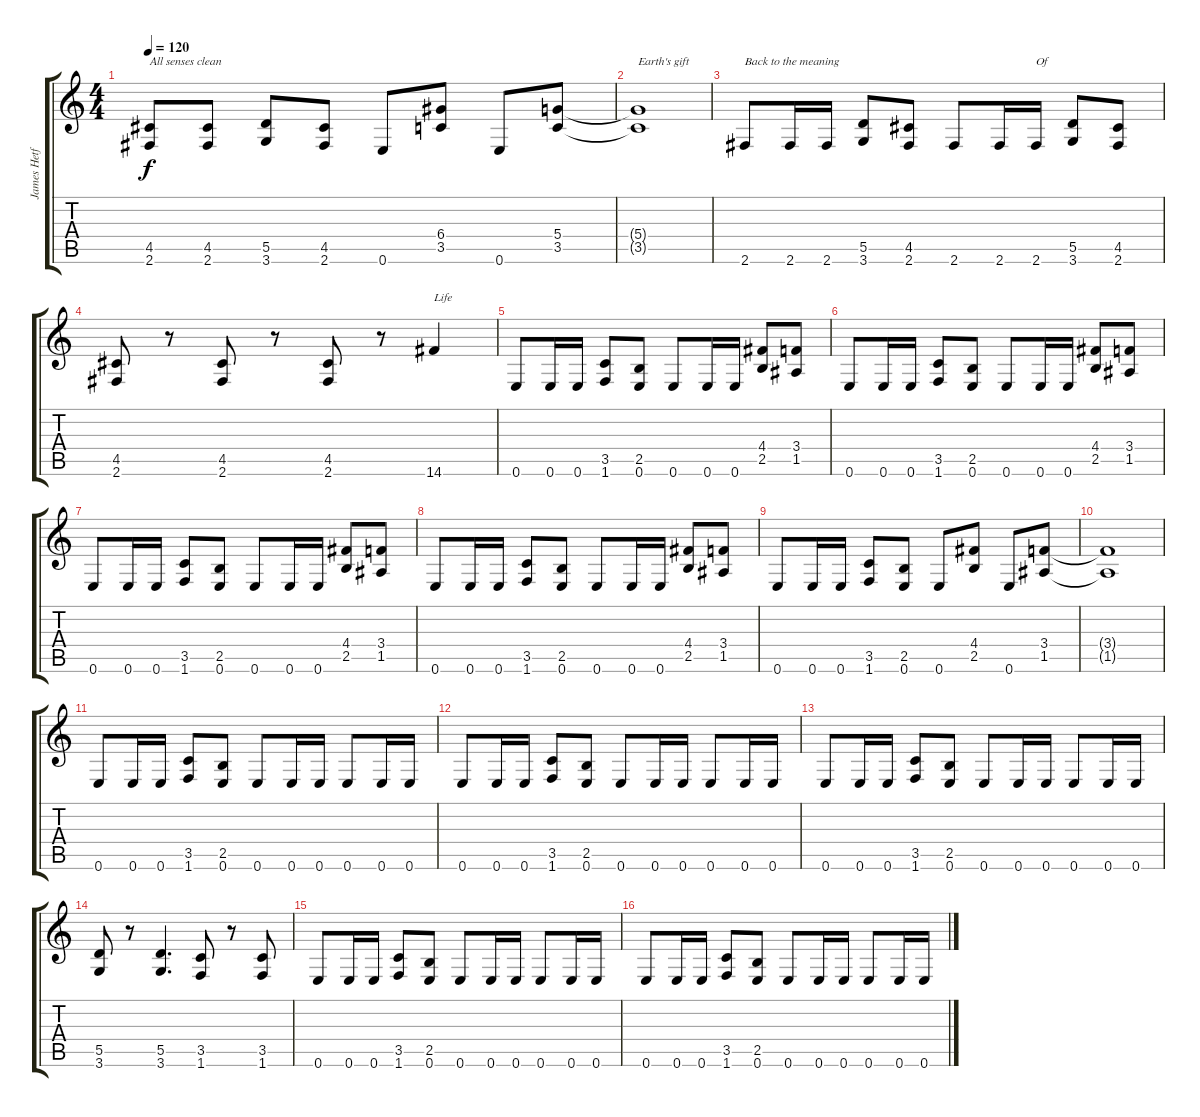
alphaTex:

\track ("James Hetfield Rhythm" "James Hetf") {instrument distortionguitar}
\staff {score tabs}
\tuning (E4 B3 G3 D3 A2 E2) {hide}
\ts (4 4)
\tempo 120
\clef g2
\ks c
(4.5 2.6).8{txt "All senses clean" dy f} (4.5 2.6).8 (5.5 3.6).8 (4.5 2.6).8 0.6.8 (6.4 3.5).8 0.6.8 (5.4 3.5).8 |
(5.4{t} 3.5{t}).1{txt "Earth's gift"} |
2.6.8{txt "Back to the meaning"} 2.6.16 2.6.16 (5.5 3.6).8 (4.5 2.6).8 2.6.8 2.6.16 2.6.16{txt "Of"} (5.5 3.6).8 (4.5 2.6).8 |
(4.5 2.6).8 r.8 (4.5 2.6).8 r.8 (4.5 2.6).8 r.8 14.6.4{txt "Life"} |
0.6.8 0.6.16 0.6.16 (3.5 1.6).8 (2.5 0.6).8 0.6.8 0.6.16 0.6.16 (4.4 2.5).8 (3.4 1.5).8 |
0.6.8 0.6.16 0.6.16 (3.5 1.6).8 (2.5 0.6).8 0.6.8 0.6.16 0.6.16 (4.4 2.5).8 (3.4 1.5).8 |
0.6.8 0.6.16 0.6.16 (3.5 1.6).8 (2.5 0.6).8 0.6.8 0.6.16 0.6.16 (4.4 2.5).8 (3.4 1.5).8 |
0.6.8 0.6.16 0.6.16 (3.5 1.6).8 (2.5 0.6).8 0.6.8 0.6.16 0.6.16 (4.4 2.5).8 (3.4 1.5).8 |
0.6.8 0.6.16 0.6.16 (3.5 1.6).8 (2.5 0.6).8 0.6.8 (4.4 2.5).8 0.6.8 (3.4 1.5).8 |
(3.4{t} 1.5{t}).1 |
0.6.8 0.6.16 0.6.16 (3.5 1.6).8 (2.5 0.6).8 0.6.8 0.6.16 0.6.16 0.6.8 0.6.16 0.6.16 |
0.6.8 0.6.16 0.6.16 (3.5 1.6).8 (2.5 0.6).8 0.6.8 0.6.16 0.6.16 0.6.8 0.6.16 0.6.16 |
0.6.8 0.6.16 0.6.16 (3.5 1.6).8 (2.5 0.6).8 0.6.8 0.6.16 0.6.16 0.6.8 0.6.16 0.6.16 |
(5.5 3.6).8 r.8 (5.5 3.6).4{d} (3.5 1.6).8 r.8 (3.5 1.6).8 |
0.6.8 0.6.16 0.6.16 (3.5 1.6).8 (2.5 0.6).8 0.6.8 0.6.16 0.6.16 0.6.8 0.6.16 0.6.16 |
0.6.8 0.6.16 0.6.16 (3.5 1.6).8 (2.5 0.6).8 0.6.8 0.6.16 0.6.16 0.6.8 0.6.16 0.6.16
